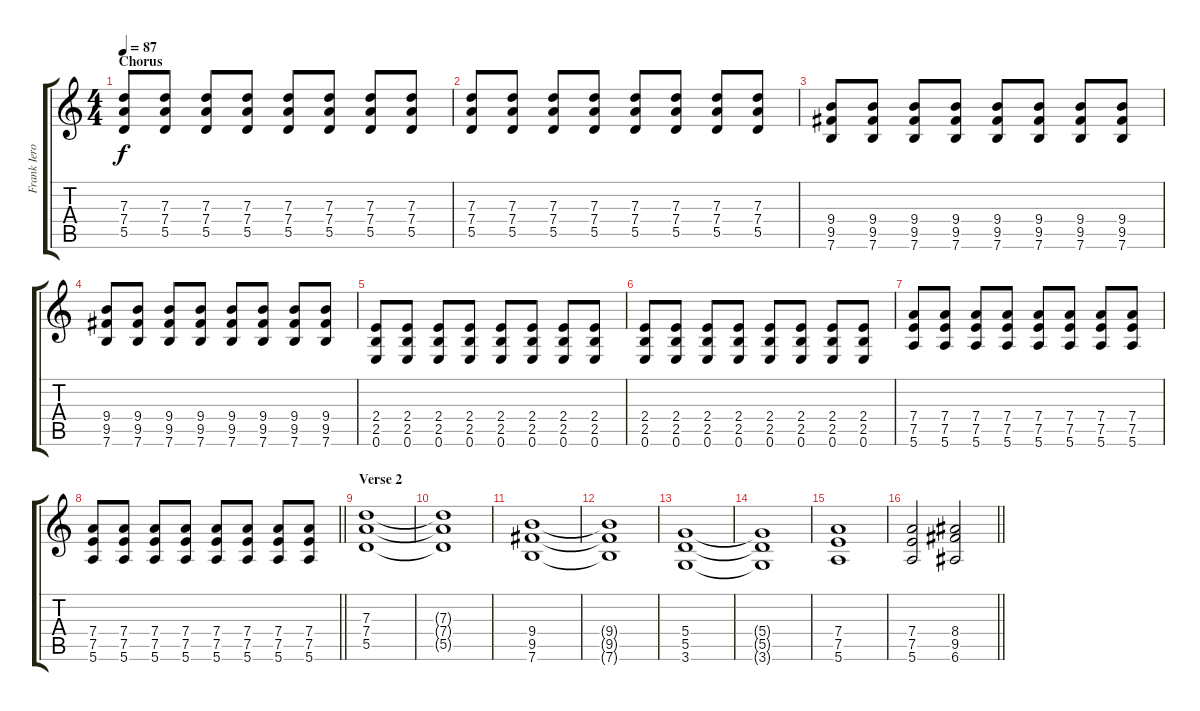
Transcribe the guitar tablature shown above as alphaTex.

\track ("Frank Iero" "Frank Iero") {instrument overdrivenguitar}
\staff {score tabs}
\tuning (E4 B3 G3 D3 A2 E2) {hide}
\ts (4 4)
\section ("" "Chorus")
\tempo 87
\clef g2
\ks c
(7.3 7.4 5.5).8{dy f} (7.3 7.4 5.5).8 (7.3 7.4 5.5).8 (7.3 7.4 5.5).8 (7.3 7.4 5.5).8 (7.3 7.4 5.5).8 (7.3 7.4 5.5).8 (7.3 7.4 5.5).8 |
(7.3 7.4 5.5).8 (7.3 7.4 5.5).8 (7.3 7.4 5.5).8 (7.3 7.4 5.5).8 (7.3 7.4 5.5).8 (7.3 7.4 5.5).8 (7.3 7.4 5.5).8 (7.3 7.4 5.5).8 |
(9.4 9.5 7.6).8 (9.4 9.5 7.6).8 (9.4 9.5 7.6).8 (9.4 9.5 7.6).8 (9.4 9.5 7.6).8 (9.4 9.5 7.6).8 (9.4 9.5 7.6).8 (9.4 9.5 7.6).8 |
(9.4 9.5 7.6).8 (9.4 9.5 7.6).8 (9.4 9.5 7.6).8 (9.4 9.5 7.6).8 (9.4 9.5 7.6).8 (9.4 9.5 7.6).8 (9.4 9.5 7.6).8 (9.4 9.5 7.6).8 |
(2.4 2.5 0.6).8 (2.4 2.5 0.6).8 (2.4 2.5 0.6).8 (2.4 2.5 0.6).8 (2.4 2.5 0.6).8 (2.4 2.5 0.6).8 (2.4 2.5 0.6).8 (2.4 2.5 0.6).8 |
(2.4 2.5 0.6).8 (2.4 2.5 0.6).8 (2.4 2.5 0.6).8 (2.4 2.5 0.6).8 (2.4 2.5 0.6).8 (2.4 2.5 0.6).8 (2.4 2.5 0.6).8 (2.4 2.5 0.6).8 |
(7.4 7.5 5.6).8 (7.4 7.5 5.6).8 (7.4 7.5 5.6).8 (7.4 7.5 5.6).8 (7.4 7.5 5.6).8 (7.4 7.5 5.6).8 (7.4 7.5 5.6).8 (7.4 7.5 5.6).8 |
\barLineRight lightlight
(7.4 7.5 5.6).8 (7.4 7.5 5.6).8 (7.4 7.5 5.6).8 (7.4 7.5 5.6).8 (7.4 7.5 5.6).8 (7.4 7.5 5.6).8 (7.4 7.5 5.6).8 (7.4 7.5 5.6).8 |
\section ("" "Verse 2")
(7.3 7.4 5.5).1{instrument distortionguitar} |
(7.3{t} 7.4{t} 5.5{t}).1 |
(9.4 9.5 7.6).1 |
(9.4{t} 9.5{t} 7.6{t}).1 |
(5.4 5.5 3.6).1 |
(5.4{t} 5.5{t} 3.6{t}).1 |
(7.4 7.5 5.6).1 |
\barLineRight lightlight
(7.4 7.5 5.6).2 (8.4 9.5 6.6).2
